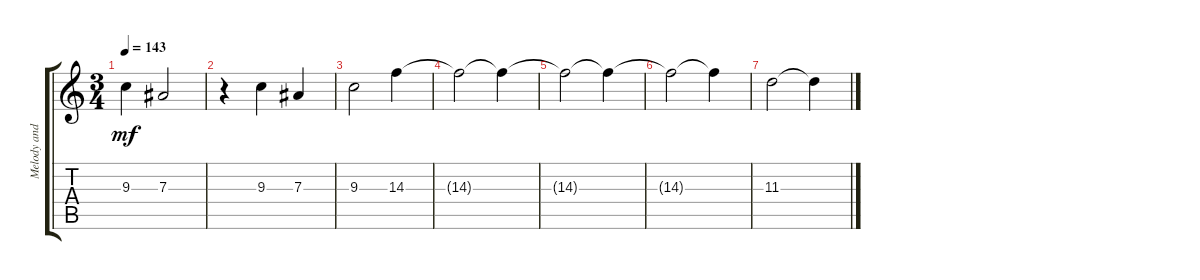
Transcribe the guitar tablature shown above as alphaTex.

\track ("Melody and Vocal" "Melody and") {instrument electricguitarclean}
\staff {score tabs}
\tuning (C4 G3 Eb3 Bb2 F2 C2) {hide}
\ts (3 4)
\tempo 143
\clef g2
\ks c
9.3.4{dy mf} 7.3.2 |
r.4 9.3.4 7.3.4 |
9.3.2 14.3.4 |
14.3{t}.2 14.3{t}.4 |
14.3{t}.2 14.3{t}.4 |
14.3{t}.2 14.3{t}.4 |
11.3.2 11.3{t}.4
